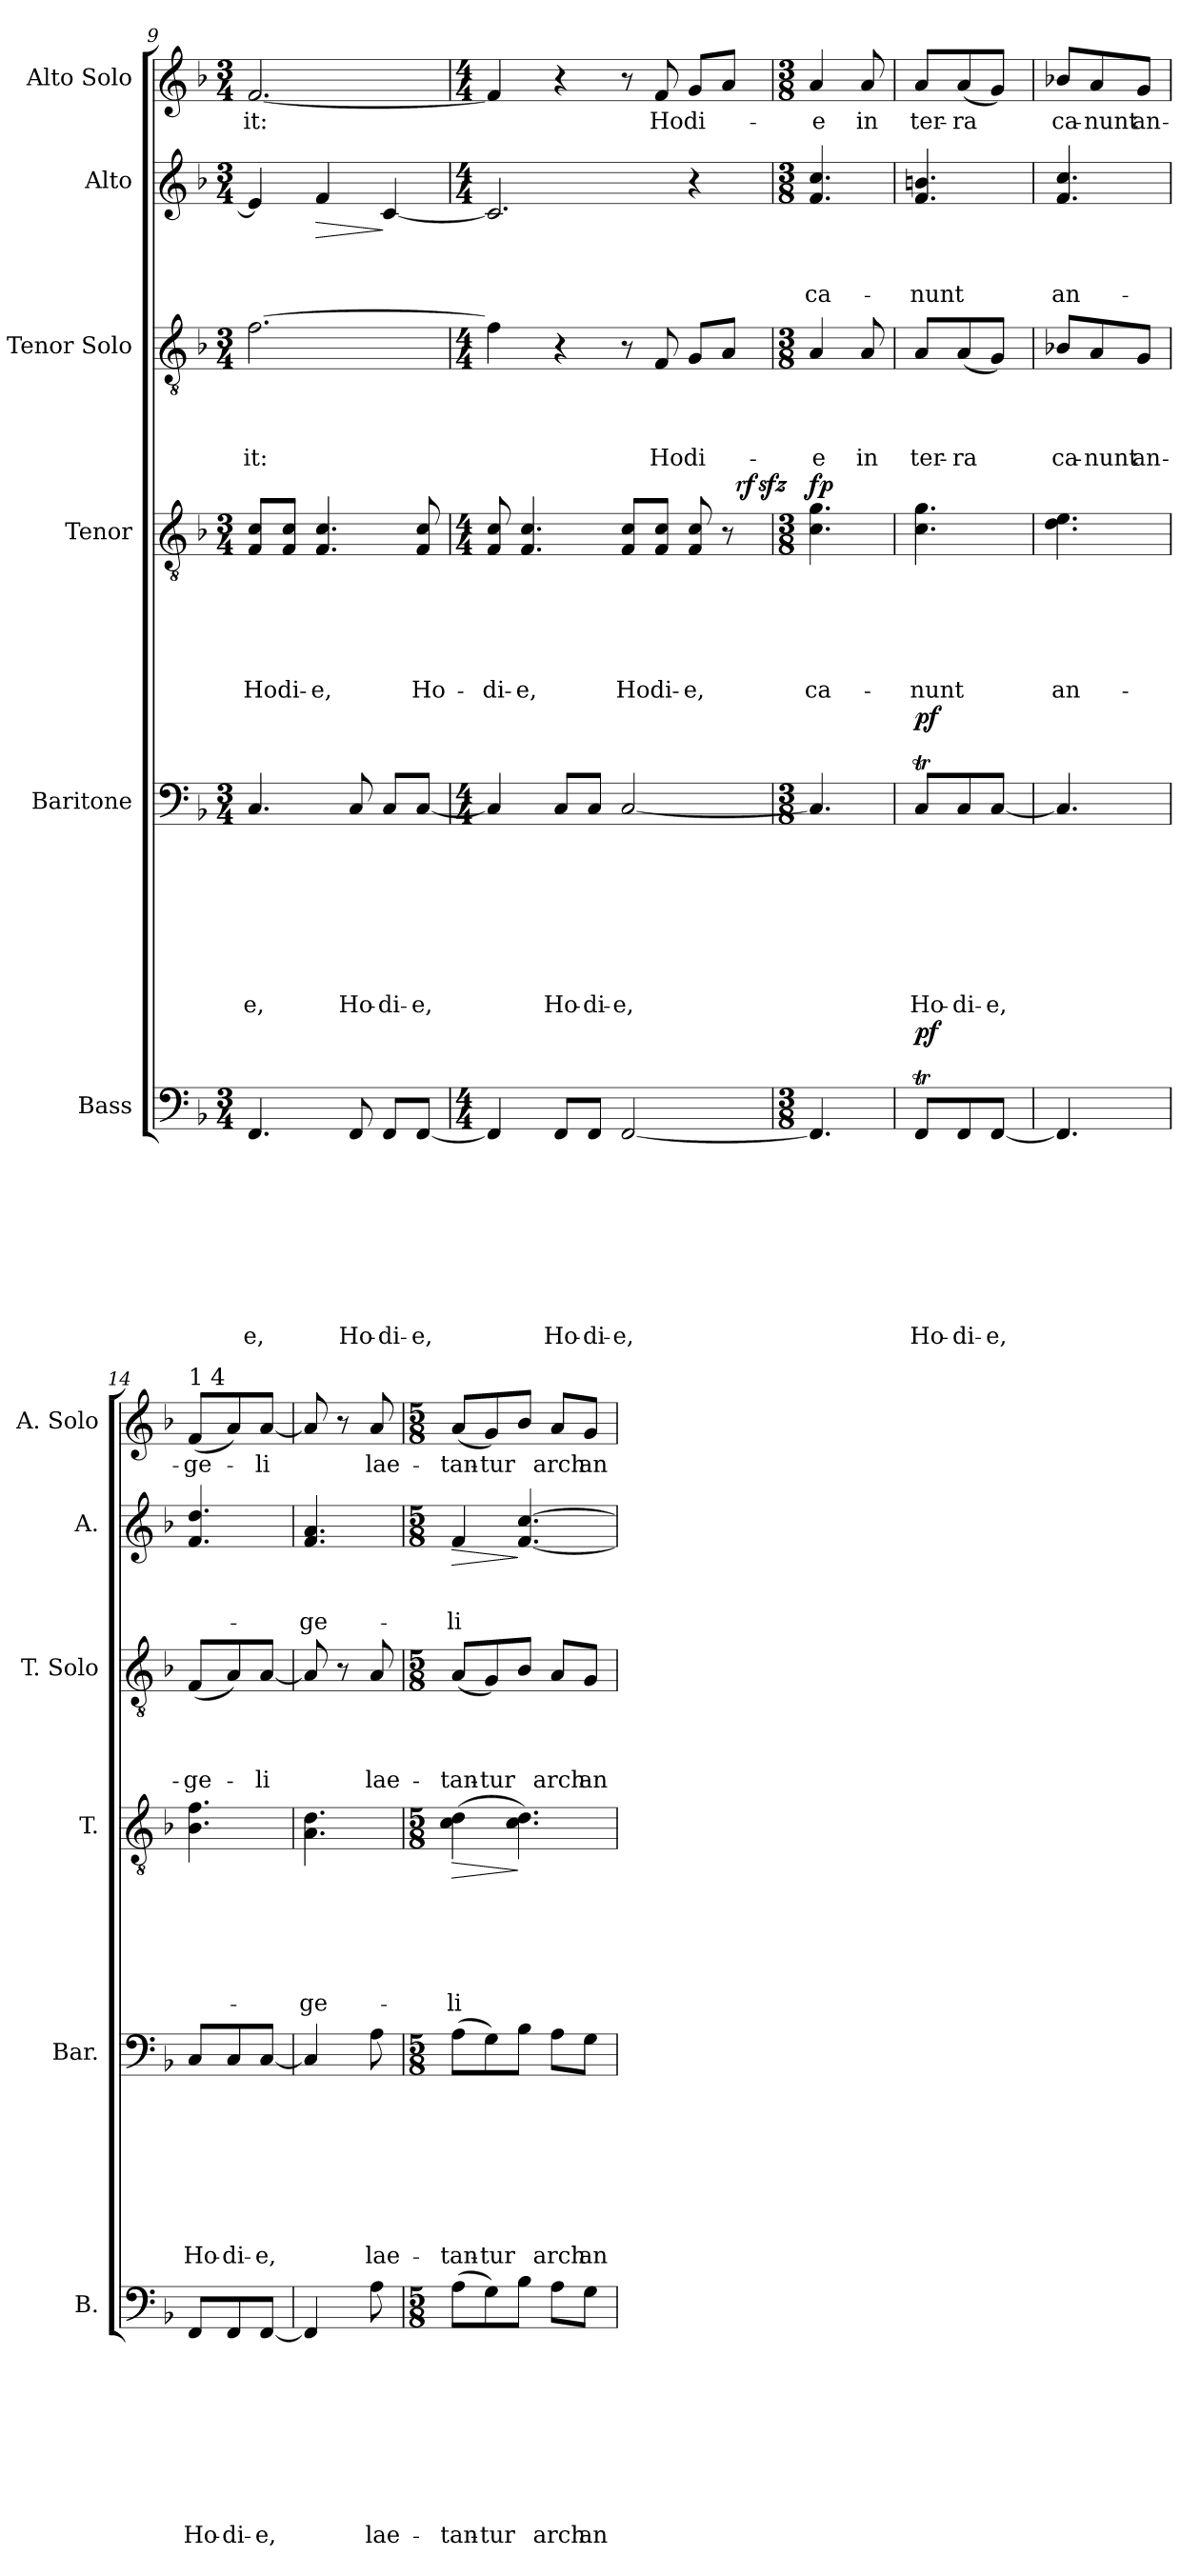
**kern	**text	**text	**text	**text	**text	**text	**text	**text	**text	**dynam	**kern	**text	**text	**text	**text	**text	**text	**text	**text	**dynam	**kern	**text	**text	**text	**text	**text	**text	**dynam	**kern	**text	**text	**text	**text	**kern	**text	**text	**text	**dynam	**kern	**text
*part6	*part6	*part6	*part6	*part6	*part6	*part6	*part6	*part6	*part6	*part6	*part5	*part5	*part5	*part5	*part5	*part5	*part5	*part5	*part5	*part5	*part4	*part4	*part4	*part4	*part4	*part4	*part4	*part4	*part3	*part3	*part3	*part3	*part3	*part2	*part2	*part2	*part2	*part2	*part1	*part1
*staff6	*staff6	*staff6	*staff6	*staff6	*staff6	*staff6	*staff6	*staff6	*staff6	*staff6	*staff5	*staff5	*staff5	*staff5	*staff5	*staff5	*staff5	*staff5	*staff5	*staff5	*staff4	*staff4	*staff4	*staff4	*staff4	*staff4	*staff4	*staff4	*staff3	*staff3	*staff3	*staff3	*staff3	*staff2	*staff2	*staff2	*staff2	*staff2	*staff1	*staff1
*I"Bass	*	*	*	*	*	*	*	*	*	*	*I"Baritone	*	*	*	*	*	*	*	*	*	*I"Tenor	*	*	*	*	*	*	*	*I"Tenor Solo	*	*	*	*	*I"Alto	*	*	*	*	*I"Alto Solo	*
*I'B.	*	*	*	*	*	*	*	*	*	*	*I'Bar.	*	*	*	*	*	*	*	*	*	*I'T.	*	*	*	*	*	*	*	*I'T. Solo	*	*	*	*	*I'A.	*	*	*	*	*I'A. Solo	*
!!LO:PB:g=z
*clefF4	*	*	*	*	*	*	*	*	*	*	*clefF4	*	*	*	*	*	*	*	*	*	*clefGv2	*	*	*	*	*	*	*	*clefGv2	*	*	*	*	*clefG2	*	*	*	*	*clefG2	*
*k[b-]	*	*	*	*	*	*	*	*	*	*	*k[b-]	*	*	*	*	*	*	*	*	*	*k[b-]	*	*	*	*	*	*	*	*k[b-]	*	*	*	*	*k[b-]	*	*	*	*	*k[b-]	*
*F:	*	*	*	*	*	*	*	*	*	*	*F:	*	*	*	*	*	*	*	*	*	*F:	*	*	*	*	*	*	*	*F:	*	*	*	*	*F:	*	*	*	*	*F:	*
*M3/4	*	*	*	*	*	*	*	*	*	*	*M3/4	*	*	*	*	*	*	*	*	*	*M3/4	*	*	*	*	*	*	*	*M3/4	*	*	*	*	*M3/4	*	*	*	*	*M3/4	*
=9	=9	=9	=9	=9	=9	=9	=9	=9	=9	=9	=9	=9	=9	=9	=9	=9	=9	=9	=9	=9	=9	=9	=9	=9	=9	=9	=9	=9	=9	=9	=9	=9	=9	=9	=9	=9	=9	=9	=9	=9
!	!	!	!	!	!	!	!	!	!LO:LY:b	!	!	!	!	!	!	!	!	!	!LO:LY:b	!	!	!	!	!	!	!	!LO:LY:b	!	!	!	!	!	!LO:LY:b	!	!	!	!	!	!	!LO:LY:b
4.FF/	.	.	.	.	.	.	.	.	e,	.	4.C/	.	.	.	.	.	.	.	e,	.	8F/ 8c/L	.	.	.	.	.	Ho	.	[>2.f\	.	.	.	-it:	4e/]	.	.	.	.	[<2.f/	-it:
!	!	!	!	!	!	!	!	!	!	!	!	!	!	!	!	!	!	!	!	!	!	!	!	!	!	!	!LO:LY:b	!	!	!	!	!	!	!	!	!	!	!	!	!
.	.	.	.	.	.	.	.	.	.	.	.	.	.	.	.	.	.	.	.	.	8F/ 8c/J	.	.	.	.	.	di-	.	.	.	.	.	.	.	.	.	.	.	.	.
!	!	!	!	!	!	!	!	!	!	!	!	!	!	!	!	!	!	!	!	!	!	!	!	!	!	!	!LO:LY:b	!	!	!	!	!	!	!	!	!	!	!LO:HP:b	!	!
.	.	.	.	.	.	.	.	.	.	.	.	.	.	.	.	.	.	.	.	.	4.F/ 4.c/	.	.	.	.	.	-e,	.	.	.	.	.	.	4f/	.	.	.	>	.	.
!	!	!	!	!	!	!	!	!	!LO:LY:b	!	!	!	!	!	!	!	!	!	!LO:LY:b	!	!	!	!	!	!	!	!	!	!	!	!	!	!	!	!	!	!	!	!	!
8FF/	.	.	.	.	.	.	.	.	Ho-	.	8C/	.	.	.	.	.	.	.	Ho-	.	.	.	.	.	.	.	.	.	.	.	.	.	.	.	.	.	.	.	.	.
!	!	!	!	!	!	!	!	!	!LO:LY:b:rj	!	!	!	!	!	!	!	!	!	!LO:LY:b:rj	!	!	!	!	!	!	!	!	!	!	!	!	!	!	!	!	!	!	!	!	!
8FF/L	.	.	.	.	.	.	.	.	-di-	.	8C/L	.	.	.	.	.	.	.	-di-	.	.	.	.	.	.	.	.	.	.	.	.	.	.	[<4c/	.	.	.	]	.	.
!	!	!	!	!	!	!	!	!	!LO:LY:b	!	!	!	!	!	!	!	!	!	!LO:LY:b	!	!	!	!	!	!	!	!LO:LY:b	!	!	!	!	!	!	!	!	!	!	!	!	!
[<8FF/J	.	.	.	.	.	.	.	.	-e,	.	[<8C/J	.	.	.	.	.	.	.	-e,	.	8F/ 8c/	.	.	.	.	.	Ho-	.	.	.	.	.	.	.	.	.	.	.	.	.
=10	=10	=10	=10	=10	=10	=10	=10	=10	=10	=10	=10	=10	=10	=10	=10	=10	=10	=10	=10	=10	=10	=10	=10	=10	=10	=10	=10	=10	=10	=10	=10	=10	=10	=10	=10	=10	=10	=10	=10	=10
*M4/4	*	*	*	*	*	*	*	*	*	*	*M4/4	*	*	*	*	*	*	*	*	*	*M4/4	*	*	*	*	*	*	*	*M4/4	*	*	*	*	*M4/4	*	*	*	*	*M4/4	*
!	!	!	!	!	!	!	!	!	!	!	!	!	!	!	!	!	!	!	!	!	!	!	!	!	!	!	!LO:LY:b	!	!	!	!	!	!	!	!	!	!	!	!	!
*	*	*	*	*	*	*	*	*	*	*	*	*	*	*	*	*	*	*	*	*	*^	*	*	*	*	*	*	*	*	*	*	*	*	*	*	*	*	*	*	*
*	*	*	*	*	*	*	*	*	*	*	*	*	*	*	*	*	*	*	*	*	*	*^	*	*	*	*	*	*	*	*	*	*	*	*	*	*	*	*	*	*	*
4FF/]	.	.	.	.	.	.	.	.	.	.	4C/]	.	.	.	.	.	.	.	.	.	8F/ 8c/	2ryy	2ryy	.	.	.	.	.	-di-	.	4f\]	.	.	.	.	2.c/]	.	.	.	.	4f/]	.
!	!	!	!	!	!	!	!	!	!	!	!	!	!	!	!	!	!	!	!	!	!	!	!	!	!	!	!	!	!LO:LY:b	!	!	!	!	!	!	!	!	!	!	!	!	!
.	.	.	.	.	.	.	.	.	.	.	.	.	.	.	.	.	.	.	.	.	4.F/ 4.c/	.	.	.	.	.	.	.	-e,	.	.	.	.	.	.	.	.	.	.	.	.	.
!	!	!	!	!	!	!	!	!	!LO:LY:b	!	!	!	!	!	!	!	!	!	!LO:LY:b	!	!	!	!	!	!	!	!	!	!	!	!	!	!	!	!	!	!	!	!	!	!	!
8FF/L	.	.	.	.	.	.	.	.	Ho-	.	8C/L	.	.	.	.	.	.	.	Ho-	.	.	.	.	.	.	.	.	.	.	.	4r	.	.	.	.	.	.	.	.	.	4r	.
!	!	!	!	!	!	!	!	!	!LO:LY:b	!	!	!	!	!	!	!	!	!	!LO:LY:b	!	!	!	!	!	!	!	!	!	!	!	!	!	!	!	!	!	!	!	!	!	!	!
8FF/J	.	.	.	.	.	.	.	.	-di-	.	8C/J	.	.	.	.	.	.	.	-di-	.	.	.	.	.	.	.	.	.	.	.	.	.	.	.	.	.	.	.	.	.	.	.
!	!	!	!	!	!	!	!	!	!LO:LY:b	!	!	!	!	!	!	!	!	!	!LO:LY:b	!	!	!	!	!	!	!	!	!	!LO:LY:b	!	!	!	!	!	!	!	!	!	!	!	!	!
[<2FF/	.	.	.	.	.	.	.	.	-e,	.	[<2C/	.	.	.	.	.	.	.	-e,	.	8F/ 8c/L	4ryy	4...ryy	.	.	.	.	.	Ho	.	8r	.	.	.	.	.	.	.	.	.	8r	.
!	!	!	!	!	!	!	!	!	!	!	!	!	!	!	!	!	!	!	!	!	!	!	!	!	!	!	!	!	!LO:LY:b	!	!	!	!	!	!LO:LY:b	!	!	!	!	!	!	!LO:LY:b
.	.	.	.	.	.	.	.	.	.	.	.	.	.	.	.	.	.	.	.	.	8F/ 8c/J	.	.	.	.	.	.	.	di-	.	8F/	.	.	.	Ho	.	.	.	.	.	8f/	Ho
!	!	!	!	!	!	!	!	!	!	!	!	!	!	!	!	!	!	!	!	!	!	!	!	!	!	!	!	!	!LO:LY:b	!	!	!	!	!	!LO:LY:b	!	!	!	!	!	!	!LO:LY:b
.	.	.	.	.	.	.	.	.	.	.	.	.	.	.	.	.	.	.	.	.	8F/< 8c/<	8ryy	.	.	.	.	.	.	-e,	.	8G/L	.	.	.	di-	4r	.	.	.	.	8g/L	di-
.	.	.	.	.	.	.	.	.	.	.	.	.	.	.	.	.	.	.	.	.	8r	32ryy	.	.	.	.	.	.	.	.	8A/J	.	.	.	.	.	.	.	.	.	8a/J	.
!	!	!	!	!	!	!	!	!	!	!	!	!	!	!	!	!	!	!	!	!	!	!	!	!	!	!	!	!	!	!LO:DY:a	!	!	!	!	!	!	!	!	!	!	!	!
.	.	.	.	.	.	.	.	.	.	.	.	.	.	.	.	.	.	.	.	.	.	16.ryy	.	.	.	.	.	.	.	rf	.	.	.	.	.	.	.	.	.	.	.	.
!	!	!	!	!	!	!	!	!	!	!	!	!	!	!	!	!	!	!	!	!	!	!	!	!	!	!	!	!	!	!LO:DY:a	!	!	!	!	!	!	!	!	!	!	!	!
.	.	.	.	.	.	.	.	.	.	.	.	.	.	.	.	.	.	.	.	.	.	.	32ryy	.	.	.	.	.	.	sfz	.	.	.	.	.	.	.	.	.	.	.	.
*	*	*	*	*	*	*	*	*	*	*	*	*	*	*	*	*	*	*	*	*	*v	*v	*v	*	*	*	*	*	*	*	*	*	*	*	*	*	*	*	*	*	*	*
=11	=11	=11	=11	=11	=11	=11	=11	=11	=11	=11	=11	=11	=11	=11	=11	=11	=11	=11	=11	=11	=11	=11	=11	=11	=11	=11	=11	=11	=11	=11	=11	=11	=11	=11	=11	=11	=11	=11	=11	=11
*M3/8	*	*	*	*	*	*	*	*	*	*	*M3/8	*	*	*	*	*	*	*	*	*	*M3/8	*	*	*	*	*	*	*	*M3/8	*	*	*	*	*M3/8	*	*	*	*	*M3/8	*
*	*	*	*	*	*	*	*	*	*	*	*	*	*	*	*	*	*	*	*	*	*^	*	*	*	*	*	*	*	*	*	*	*	*	*	*	*	*	*	*	*
*	*	*	*	*	*	*	*	*	*	*	*	*	*	*	*	*	*	*	*	*	*	*^	*	*	*	*	*	*	*	*	*	*	*	*	*	*	*	*	*	*	*
!	!	!	!	!	!	!	!	!	!	!	!	!	!	!	!	!	!	!	!	!	!	!	!	!	!	!	!	!	!LO:LY:b	!LO:DY:a	!	!	!	!	!LO:LY:b	!	!	!	!LO:LY:b	!	!	!LO:LY:b
*	*	*	*	*	*	*	*	*	*	*	*	*	*	*	*	*	*	*	*	*	*v	*v	*v	*	*	*	*	*	*	*	*	*	*	*	*	*	*	*	*	*	*	*
4.FF/]	.	.	.	.	.	.	.	.	.	.	4.C/]	.	.	.	.	.	.	.	.	.	4.c\ 4.g\	.	.	.	.	.	ca-	fp	4A/	.	.	.	-e	4.f/ 4.cc/	.	.	ca-	.	4a/	-e
!	!	!	!	!	!	!	!	!	!	!	!	!	!	!	!	!	!	!	!	!	!	!	!	!	!	!	!	!	!	!	!	!	!LO:LY:b	!	!	!	!	!	!	!LO:LY:b
.	.	.	.	.	.	.	.	.	.	.	.	.	.	.	.	.	.	.	.	.	.	.	.	.	.	.	.	.	8A/	.	.	.	in	.	.	.	.	.	8a/	in
=12	=12	=12	=12	=12	=12	=12	=12	=12	=12	=12	=12	=12	=12	=12	=12	=12	=12	=12	=12	=12	=12	=12	=12	=12	=12	=12	=12	=12	=12	=12	=12	=12	=12	=12	=12	=12	=12	=12	=12	=12
!	!	!	!	!	!	!	!	!	!LO:LY:b	!LO:DY:a	!	!	!	!	!	!	!	!	!LO:LY:b	!LO:DY:a	!	!	!	!	!	!	!LO:LY:b	!	!	!	!	!	!LO:LY:b	!	!	!	!LO:LY:b	!	!	!LO:LY:b
*^	*	*	*	*	*	*	*	*	*	*	*^	*	*	*	*	*	*	*	*	*	*	*	*	*	*	*	*	*	*	*	*	*	*	*	*	*	*	*	*	*
8FFT/L	32ryy	.	.	.	.	.	.	.	.	Ho-	p	8CT/L	32ryy	.	.	.	.	.	.	.	Ho-	p	4.c\ 4.g\	.	.	.	.	.	-nunt	.	8A/L	.	.	.	ter-	4.f/ 4.bn/	.	.	-nunt	.	8a/L	ter-
!	!	!	!	!	!	!	!	!	!	!	!LO:DY:a	!	!	!	!	!	!	!	!	!	!	!LO:DY:a	!	!	!	!	!	!	!	!	!	!	!	!	!	!	!	!	!	!	!	!
.	4ryy	.	.	.	.	.	.	.	.	.	f	.	4ryy	.	.	.	.	.	.	.	.	f	.	.	.	.	.	.	.	.	.	.	.	.	.	.	.	.	.	.	.	.
!	!	!	!	!	!	!	!	!	!	!LO:LY:b	!	!	!	!	!	!	!	!	!	!	!LO:LY:b	!	!	!	!	!	!	!	!	!	!	!	!	!	!LO:LY:b:rj	!	!	!	!	!	!	!LO:LY:b:rj
8FF/	.	.	.	.	.	.	.	.	.	-di-	.	8C/	.	.	.	.	.	.	.	.	-di-	.	.	.	.	.	.	.	.	.	(<8A/	.	.	.	-ra	.	.	.	.	.	(<8a/	-ra
!	!	!	!	!	!	!	!	!	!	!LO:LY:b	!	!	!	!	!	!	!	!	!	!	!LO:LY:b	!	!	!	!	!	!	!	!	!	!	!	!	!	!	!	!	!	!	!	!	!
[<8FF/J	.	.	.	.	.	.	.	.	.	-e,	.	[<8C/J	.	.	.	.	.	.	.	.	-e,	.	.	.	.	.	.	.	.	.	8G/J)	.	.	.	.	.	.	.	.	.	8g/J)	.
.	16.ryy	.	.	.	.	.	.	.	.	.	.	.	16.ryy	.	.	.	.	.	.	.	.	.	.	.	.	.	.	.	.	.	.	.	.	.	.	.	.	.	.	.	.	.
=13	=13	=13	=13	=13	=13	=13	=13	=13	=13	=13	=13	=13	=13	=13	=13	=13	=13	=13	=13	=13	=13	=13	=13	=13	=13	=13	=13	=13	=13	=13	=13	=13	=13	=13	=13	=13	=13	=13	=13	=13	=13	=13
!	!	!	!	!	!	!	!	!	!	!	!	!	!	!	!	!	!	!	!	!	!	!	!	!	!	!	!	!	!LO:LY:b	!	!	!	!	!	!LO:LY:b	!	!	!	!LO:LY:b	!	!	!LO:LY:b
*v	*v	*	*	*	*	*	*	*	*	*	*	*	*	*	*	*	*	*	*	*	*	*	*	*	*	*	*	*	*	*	*	*	*	*	*	*	*	*	*	*	*	*
*	*	*	*	*	*	*	*	*	*	*	*v	*v	*	*	*	*	*	*	*	*	*	*	*	*	*	*	*	*	*	*	*	*	*	*	*	*	*	*	*	*	*
4.FF/]	.	.	.	.	.	.	.	.	.	.	4.C/]	.	.	.	.	.	.	.	.	.	4.d\ 4.e\	.	.	.	.	.	an-	.	8B-X/L	.	.	.	ca-	4.f/ 4.cc/	.	.	an-	.	8b-X/L	ca-
!	!	!	!	!	!	!	!	!	!	!	!	!	!	!	!	!	!	!	!	!	!	!	!	!	!	!	!	!	!	!	!	!	!LO:LY:b	!	!	!	!	!	!	!LO:LY:b
.	.	.	.	.	.	.	.	.	.	.	.	.	.	.	.	.	.	.	.	.	.	.	.	.	.	.	.	.	8A/	.	.	.	-nunt	.	.	.	.	.	8a/	-nunt
!	!	!	!	!	!	!	!	!	!	!	!	!	!	!	!	!	!	!	!	!	!	!	!	!	!	!	!	!	!	!	!	!	!LO:LY:b	!	!	!	!	!	!	!LO:LY:b
.	.	.	.	.	.	.	.	.	.	.	.	.	.	.	.	.	.	.	.	.	.	.	.	.	.	.	.	.	8G/J	.	.	.	an-	.	.	.	.	.	8g/J	an-
!!LO:LB:g=z
=14	=14	=14	=14	=14	=14	=14	=14	=14	=14	=14	=14	=14	=14	=14	=14	=14	=14	=14	=14	=14	=14	=14	=14	=14	=14	=14	=14	=14	=14	=14	=14	=14	=14	=14	=14	=14	=14	=14	=14	=14
!	!	!	!	!	!	!	!	!	!	!	!	!	!	!	!	!	!	!	!	!	!	!	!	!	!	!	!	!	!	!	!	!	!	!	!	!	!	!	!LO:TX:a:t=1 4	!
!	!	!	!	!	!	!	!	!	!LO:LY:b	!	!	!	!	!	!	!	!	!	!LO:LY:b	!	!	!	!	!	!	!	!	!	!	!	!	!	!LO:LY:b	!	!	!	!	!	!	!LO:LY:b
8FF/L	.	.	.	.	.	.	.	.	Ho-	.	8C/L	.	.	.	.	.	.	.	Ho-	.	4.B-\ 4.f\	.	.	.	.	.	.	.	(<8F/L	.	.	.	-ge-	4.f/ 4.dd/	.	.	.	.	(<8f/L	-ge-
!	!	!	!	!	!	!	!	!	!LO:LY:b	!	!	!	!	!	!	!	!	!	!LO:LY:b	!	!	!	!	!	!	!	!	!	!	!	!	!	!	!	!	!	!	!	!	!
8FF/	.	.	.	.	.	.	.	.	-di-	.	8C/	.	.	.	.	.	.	.	-di-	.	.	.	.	.	.	.	.	.	8A/)	.	.	.	.	.	.	.	.	.	8a/)	.
!	!	!	!	!	!	!	!	!	!LO:LY:b:rj	!	!	!	!	!	!	!	!	!	!LO:LY:b:rj	!	!	!	!	!	!	!	!	!	!	!	!	!	!LO:LY:b	!	!	!	!	!	!	!LO:LY:b
[<8FF/J	.	.	.	.	.	.	.	.	-e,	.	[<8C/J	.	.	.	.	.	.	.	-e,	.	.	.	.	.	.	.	.	.	[<8A/J	.	.	.	-li	.	.	.	.	.	[<8a/J	-li
=15	=15	=15	=15	=15	=15	=15	=15	=15	=15	=15	=15	=15	=15	=15	=15	=15	=15	=15	=15	=15	=15	=15	=15	=15	=15	=15	=15	=15	=15	=15	=15	=15	=15	=15	=15	=15	=15	=15	=15	=15
!	!	!	!	!	!	!	!	!	!	!	!	!	!	!	!	!	!	!	!	!	!	!	!	!	!	!	!LO:LY:b	!	!	!	!	!	!	!	!	!	!LO:LY:b	!	!	!
4FF/]	.	.	.	.	.	.	.	.	.	.	4C/]	.	.	.	.	.	.	.	.	.	4.A\ 4.d\	.	.	.	.	.	-ge-	.	8A/]	.	.	.	.	4.f/ 4.a/	.	.	-ge-	.	8a/]	.
.	.	.	.	.	.	.	.	.	.	.	.	.	.	.	.	.	.	.	.	.	.	.	.	.	.	.	.	.	8r	.	.	.	.	.	.	.	.	.	8r	.
!	!	!	!	!	!	!	!	!	!LO:LY:b	!	!	!	!	!	!	!	!	!	!LO:LY:b	!	!	!	!	!	!	!	!	!	!	!	!	!	!LO:LY:b	!	!	!	!	!	!	!LO:LY:b
8A\	.	.	.	.	.	.	.	.	lae-	.	8A\	.	.	.	.	.	.	.	lae-	.	.	.	.	.	.	.	.	.	8A/	.	.	.	lae-	.	.	.	.	.	8a/	lae-
=16	=16	=16	=16	=16	=16	=16	=16	=16	=16	=16	=16	=16	=16	=16	=16	=16	=16	=16	=16	=16	=16	=16	=16	=16	=16	=16	=16	=16	=16	=16	=16	=16	=16	=16	=16	=16	=16	=16	=16	=16
*M5/8	*	*	*	*	*	*	*	*	*	*	*M5/8	*	*	*	*	*	*	*	*	*	*M5/8	*	*	*	*	*	*	*	*M5/8	*	*	*	*	*M5/8	*	*	*	*	*M5/8	*
!	!	!	!	!	!	!	!	!	!LO:LY:b	!	!	!	!	!	!	!	!	!	!LO:LY:b	!	!	!	!	!	!	!	!LO:LY:b	!LO:HP:b	!	!	!	!	!LO:LY:b	!	!	!	!LO:LY:b	!LO:HP:b	!	!LO:LY:b
(>8A\L	.	.	.	.	.	.	.	.	-tan-	.	(>8A\L	.	.	.	.	.	.	.	-tan-	.	(>4c\ 4d\	.	.	.	.	.	-li	>	(<8A/L	.	.	.	-tan-	4f/	.	.	-li	>	(<8a/L	-tan-
!	!	!	!	!	!	!	!	!	!LO:LY:b	!	!	!	!	!	!	!	!	!	!LO:LY:b	!	!	!	!	!	!	!	!	!	!	!	!	!	!LO:LY:b	!	!	!	!	!	!	!LO:LY:b
8G\)	.	.	.	.	.	.	.	.	-tur	.	8G\)	.	.	.	.	.	.	.	-tur	.	.	.	.	.	.	.	.	.	8G/)	.	.	.	-tur	.	.	.	.	.	8g/)	-tur
8B-\J	.	.	.	.	.	.	.	.	.	.	8B-\J	.	.	.	.	.	.	.	.	.	4.c\ 4.d\)	.	.	.	.	.	.	]	8B-/J	.	.	.	.	[<4.f/ [>4.cc/	.	.	.	]	8b-/J	.
!	!	!	!	!	!	!	!	!	!LO:LY:b	!	!	!	!	!	!	!	!	!	!LO:LY:b	!	!	!	!	!	!	!	!	!	!	!	!	!	!LO:LY:b	!	!	!	!	!	!	!LO:LY:b
8A\L	.	.	.	.	.	.	.	.	arch	.	8A\L	.	.	.	.	.	.	.	arch	.	.	.	.	.	.	.	.	.	8A/L	.	.	.	arch	.	.	.	.	.	8a/L	arch
!	!	!	!	!	!	!	!	!	!LO:LY:b	!	!	!	!	!	!	!	!	!	!LO:LY:b	!	!	!	!	!	!	!	!	!	!	!	!	!	!LO:LY:b	!	!	!	!	!	!	!LO:LY:b
8G\J	.	.	.	.	.	.	.	.	an-	.	8G\J	.	.	.	.	.	.	.	an-	.	.	.	.	.	.	.	.	.	8G/J	.	.	.	an-	.	.	.	.	.	8g/J	an-
=	=	=	=	=	=	=	=	=	=	=	=	=	=	=	=	=	=	=	=	=	=	=	=	=	=	=	=	=	=	=	=	=	=	=	=	=	=	=	=	=
*-	*-	*-	*-	*-	*-	*-	*-	*-	*-	*-	*-	*-	*-	*-	*-	*-	*-	*-	*-	*-	*-	*-	*-	*-	*-	*-	*-	*-	*-	*-	*-	*-	*-	*-	*-	*-	*-	*-	*-	*-
